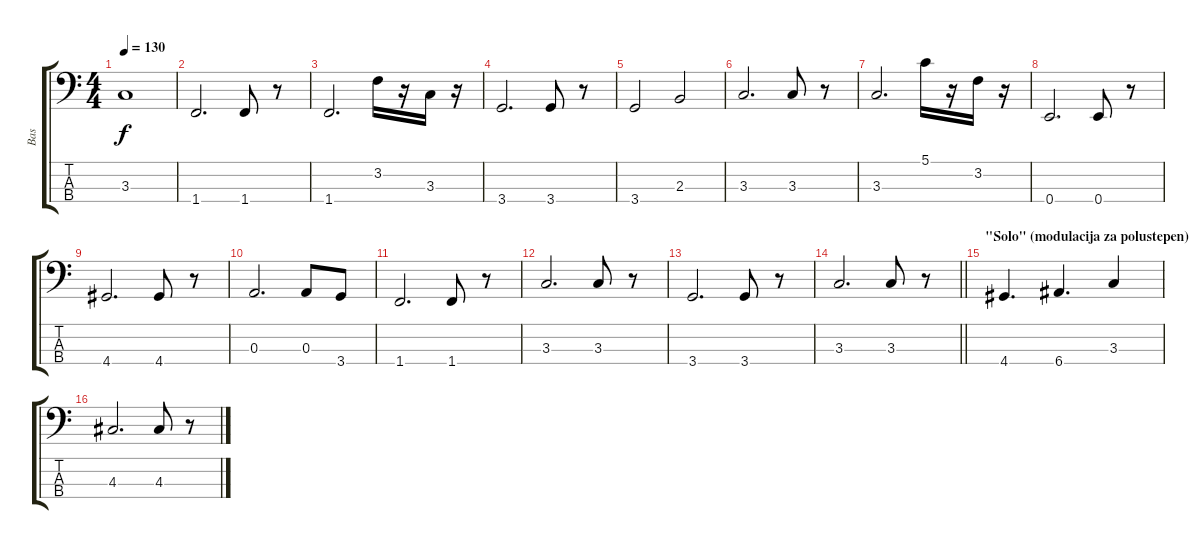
\track ("Bas" "Bas") {instrument electricbassfinger}
\staff {score tabs}
\tuning (G2 D2 A1 E1) {hide}
\ts (4 4)
\tempo 130
\clef f4
\ks c
3.3.1{dy f} |
1.4.2{d} 1.4.8 r.8 |
1.4.2{d} 3.2.16 r.16 3.3.16 r.16 |
3.4.2{d} 3.4.8 r.8 |
3.4.2 2.3.2 |
3.3.2{d} 3.3.8 r.8 |
3.3.2{d} 5.1.16 r.16 3.2.16 r.16 |
0.4.2{d} 0.4.8 r.8 |
4.4.2{d} 4.4.8 r.8 |
0.3.2{d} 0.3.8 3.4.8 |
1.4.2{d} 1.4.8 r.8 |
3.3.2{d} 3.3.8 r.8 |
3.4.2{d} 3.4.8 r.8 |
\barLineRight lightlight
3.3.2{d} 3.3.8 r.8 |
\section ("" "\"Solo\" (modulacija za polustepen)")
4.4.4{d} 6.4.4{d} 3.3.4 |
4.3.2{d} 4.3.8 r.8
